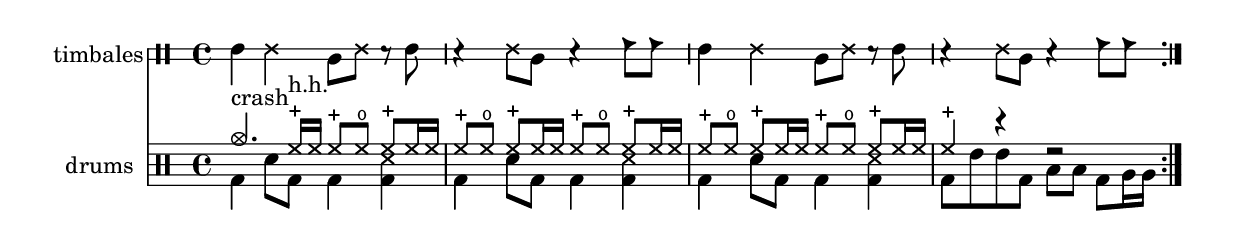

\header {
   texidoc = "In drum notation, there is a special clef symbol, drums are
   placed to their own staff positions and have note heads according to the 
   drum, an extra symbol may be attached to the drum, and the number of lines 
   may be restricted."
}


\version "2.13.48"

drh = \drummode { cymc4.^"crash" hhc16^"h.h." hh \repeat "unfold" 5 {hhc8 hho hhc8 hh16 hh} hhc4 r4 r2 }
drl = \drummode {\repeat "unfold" 3 {bd4 sn8 bd bd4 << bd ss >> } bd8 tommh tommh bd toml toml bd tomfh16 tomfh }
timb = \drummode { \repeat "unfold" 2 {timh4 ssh timl8 ssh r timh r4 ssh8 timl r4 cb8 cb} }

\score {
  \repeat "volta" 2 {
    <<
      \new DrumStaff \with {
	drumStyleTable = #timbales-style
	\override StaffSymbol #'line-count = #2
	\override BarLine #'bar-extent = #'(-1 . 1)
      } <<
	\set Staff.instrumentName = "timbales"
	\timb
      >>
      \new DrumStaff <<
	\set Staff.instrumentName = "drums"
	\new DrumVoice {\stemUp \drh }
	\new DrumVoice {\stemDown \drl }
      >>
    >>
  }
  \layout {}

  %% broken:
  
  \midi {
    \context {
      \Score
      tempoWholesPerMinute = #(ly:make-moment 120 4)
      }
    }


}


